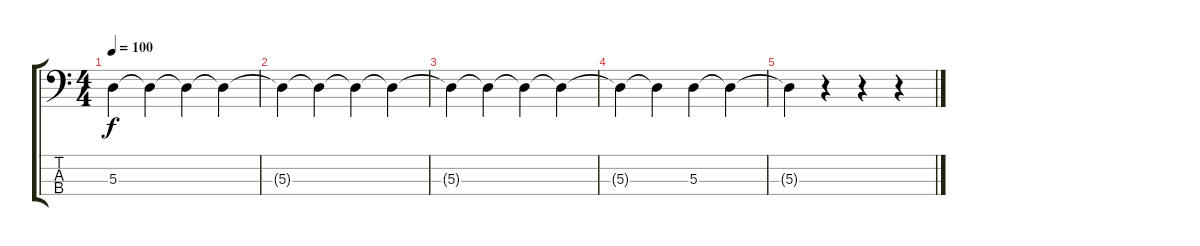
\track "" {instrument electricbassfinger}
\staff {score tabs}
\tuning (G2 D2 A1 E1) {hide}
\ts (4 4)
\tempo 100
\clef f4
\ks c
5.3.4{dy f} 5.3{t}.4 5.3{t}.4 5.3{t}.4 |
5.3{t}.4 5.3{t}.4 5.3{t}.4 5.3{t}.4 |
5.3{t}.4 5.3{t}.4 5.3{t}.4 5.3{t}.4 |
5.3{t}.4 5.3{t}.4 5.3.4 5.3{t}.4 |
5.3{t}.4 r.4 r.4 r.4
